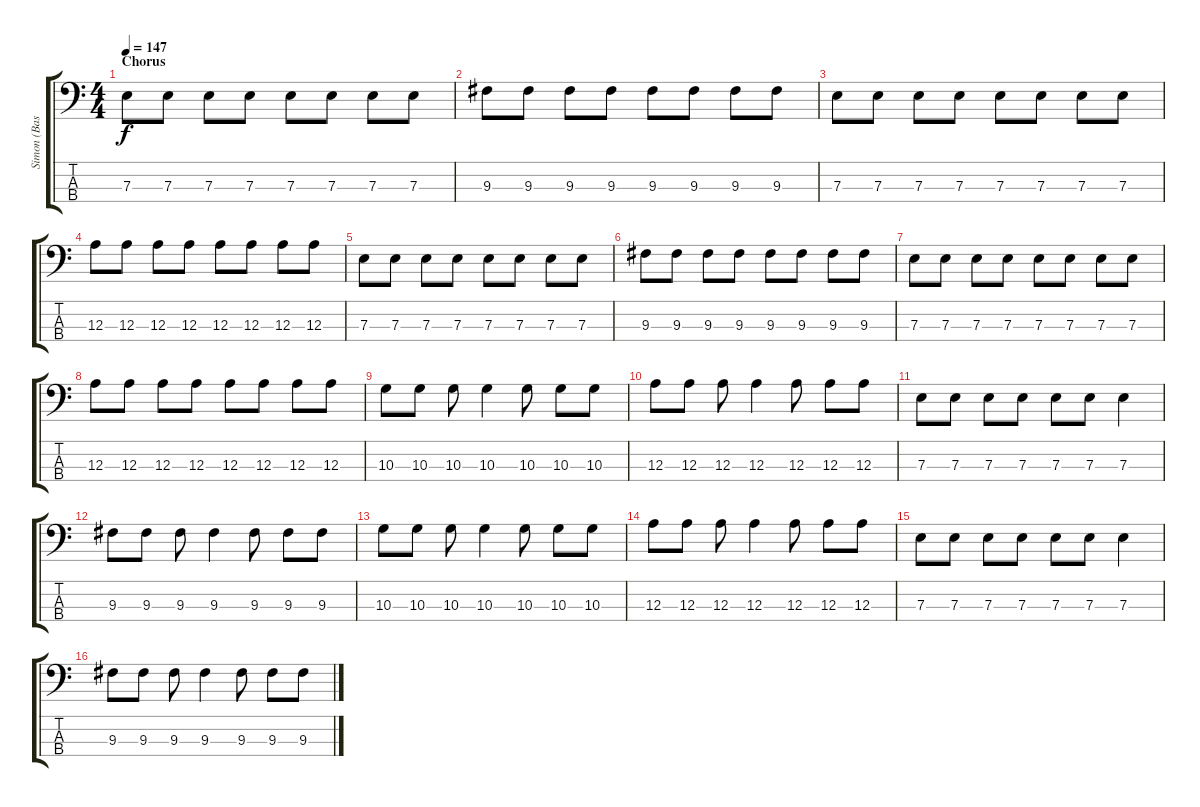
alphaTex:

\track ("Simon (Bass)" "Simon (Bas") {instrument electricbasspick}
\staff {score tabs}
\tuning (G2 D2 A1 E1) {hide}
\ts (4 4)
\section ("" "Chorus")
\tempo 147
\clef f4
\ks c
7.3.8{dy f} 7.3.8 7.3.8 7.3.8 7.3.8 7.3.8 7.3.8 7.3.8 |
9.3.8 9.3.8 9.3.8 9.3.8 9.3.8 9.3.8 9.3.8 9.3.8 |
7.3.8 7.3.8 7.3.8 7.3.8 7.3.8 7.3.8 7.3.8 7.3.8 |
12.3.8 12.3.8 12.3.8 12.3.8 12.3.8 12.3.8 12.3.8 12.3.8 |
7.3.8 7.3.8 7.3.8 7.3.8 7.3.8 7.3.8 7.3.8 7.3.8 |
9.3.8 9.3.8 9.3.8 9.3.8 9.3.8 9.3.8 9.3.8 9.3.8 |
7.3.8 7.3.8 7.3.8 7.3.8 7.3.8 7.3.8 7.3.8 7.3.8 |
12.3.8 12.3.8 12.3.8 12.3.8 12.3.8 12.3.8 12.3.8 12.3.8 |
10.3.8 10.3.8 10.3.8 10.3.4 10.3.8 10.3.8 10.3.8 |
12.3.8 12.3.8 12.3.8 12.3.4 12.3.8 12.3.8 12.3.8 |
7.3.8 7.3.8 7.3.8 7.3.8 7.3.8 7.3.8 7.3.4 |
9.3.8 9.3.8 9.3.8 9.3.4 9.3.8 9.3.8 9.3.8 |
10.3.8 10.3.8 10.3.8 10.3.4 10.3.8 10.3.8 10.3.8 |
12.3.8 12.3.8 12.3.8 12.3.4 12.3.8 12.3.8 12.3.8 |
7.3.8 7.3.8 7.3.8 7.3.8 7.3.8 7.3.8 7.3.4 |
9.3.8 9.3.8 9.3.8 9.3.4 9.3.8 9.3.8 9.3.8
